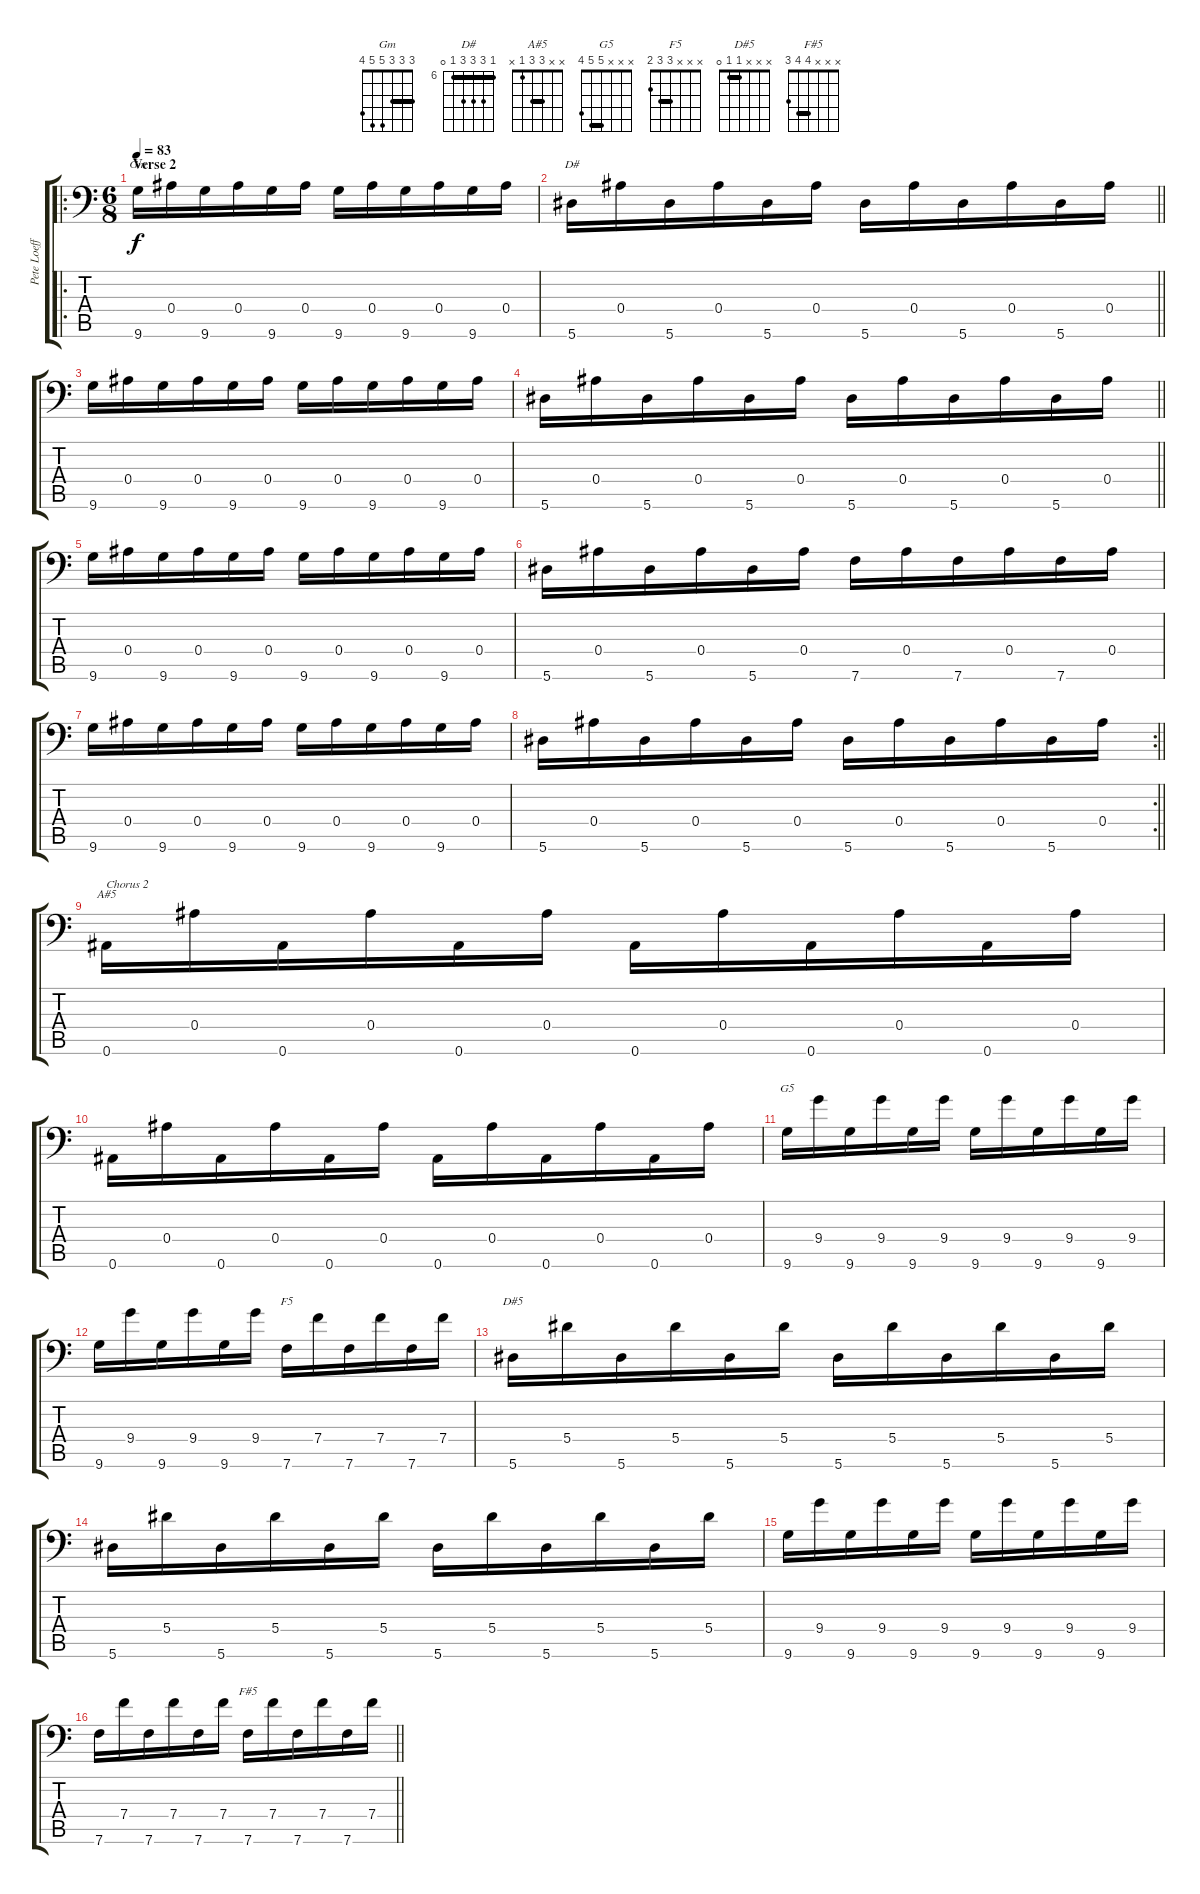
\track ("Pete Loeffler (Clean)" "Pete Loeff") {instrument electricguitarclean}
\staff {score tabs}
\tuning (C4 G3 Eb3 Bb2 F2 Bb1) {hide}
\chord ("Gm" 3 3 3 5 5 4) {barre 3}
\chord ("D#" 6 8 8 8 6 0) {firstfret 6 barre 6}
\chord ("A#5" x x 3 3 1 x) {barre 3}
\chord ("G5" x x x 5 5 4) {barre 5}
\chord ("F5" x x x 3 3 2) {barre 3}
\chord ("D#5" x x x 1 1 0) {barre 1}
\chord ("F#5" x x x 4 4 3) {barre 4}
\ro
\ts (6 8)
\section ("" "Verse 2")
\tempo 83
\clef f4
\ks c
9.6.16{ch "Gm" dy f} 0.4.16 9.6.16 0.4.16 9.6.16 0.4.16 9.6.16 0.4.16 9.6.16 0.4.16 9.6.16 0.4.16 |
\barLineRight lightlight
5.6.16{ch "D#"} 0.4.16 5.6.16 0.4.16 5.6.16 0.4.16 5.6.16 0.4.16 5.6.16 0.4.16 5.6.16 0.4.16 |
9.6.16 0.4.16 9.6.16 0.4.16 9.6.16 0.4.16 9.6.16 0.4.16 9.6.16 0.4.16 9.6.16 0.4.16 |
\barLineRight lightlight
5.6.16 0.4.16 5.6.16 0.4.16 5.6.16 0.4.16 5.6.16 0.4.16 5.6.16 0.4.16 5.6.16 0.4.16 |
9.6.16 0.4.16 9.6.16 0.4.16 9.6.16 0.4.16 9.6.16 0.4.16 9.6.16 0.4.16 9.6.16 0.4.16 |
5.6.16 0.4.16 5.6.16 0.4.16 5.6.16 0.4.16 7.6.16 0.4.16 7.6.16 0.4.16 7.6.16 0.4.16 |
9.6.16 0.4.16 9.6.16 0.4.16 9.6.16 0.4.16 9.6.16 0.4.16 9.6.16 0.4.16 9.6.16 0.4.16 |
\rc 2
\barLineRight lightlight
5.6.16 0.4.16 5.6.16 0.4.16 5.6.16 0.4.16 5.6.16 0.4.16 5.6.16 0.4.16 5.6.16 0.4.16 |
0.6.16{ch "A#5" txt "Chorus 2"} 0.4.16 0.6.16 0.4.16 0.6.16 0.4.16 0.6.16 0.4.16 0.6.16 0.4.16 0.6.16 0.4.16 |
0.6.16 0.4.16 0.6.16 0.4.16 0.6.16 0.4.16 0.6.16 0.4.16 0.6.16 0.4.16 0.6.16 0.4.16 |
9.6.16{ch "G5"} 9.4.16 9.6.16 9.4.16 9.6.16 9.4.16 9.6.16 9.4.16 9.6.16 9.4.16 9.6.16 9.4.16 |
9.6.16 9.4.16 9.6.16 9.4.16 9.6.16 9.4.16 7.6.16{ch "F5"} 7.4.16 7.6.16 7.4.16 7.6.16 7.4.16 |
5.6.16{ch "D#5"} 5.4.16 5.6.16 5.4.16 5.6.16 5.4.16 5.6.16 5.4.16 5.6.16 5.4.16 5.6.16 5.4.16 |
5.6.16 5.4.16 5.6.16 5.4.16 5.6.16 5.4.16 5.6.16 5.4.16 5.6.16 5.4.16 5.6.16 5.4.16 |
9.6.16 9.4.16 9.6.16 9.4.16 9.6.16 9.4.16 9.6.16 9.4.16 9.6.16 9.4.16 9.6.16 9.4.16 |
\barLineRight lightlight
7.6.16 7.4.16 7.6.16 7.4.16 7.6.16 7.4.16 7.6.16{ch "F#5"} 7.4.16 7.6.16 7.4.16 7.6.16 7.4.16
